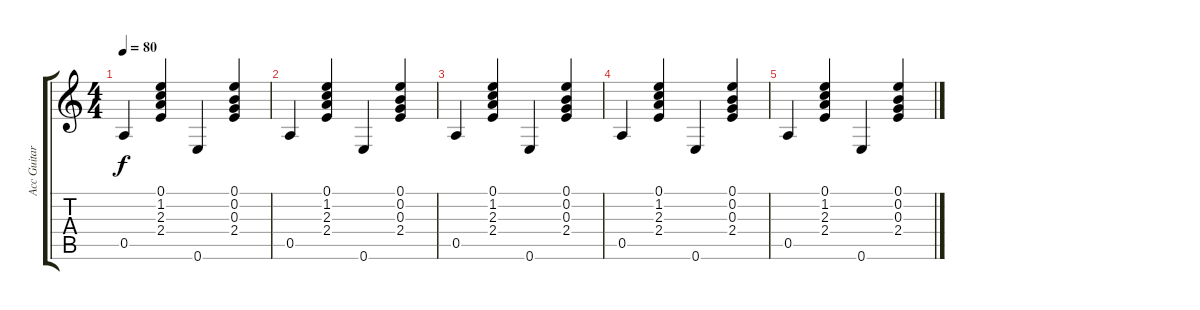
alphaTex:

\track ("Acc Guitar Shahrin" "Acc Guitar") {instrument acousticguitarnylon}
\staff {score tabs}
\tuning (E4 B3 G3 D3 A2 E2) {hide}
\ts (4 4)
\tempo 80
\clef g2
\ks c
0.5.4{dy f} (0.1 1.2 2.3 2.4).4 0.6.4 (0.1 0.2 0.3 2.4).4 |
0.5.4 (0.1 1.2 2.3 2.4).4 0.6.4 (0.1 0.2 0.3 2.4).4 |
0.5.4 (0.1 1.2 2.3 2.4).4 0.6.4 (0.1 0.2 0.3 2.4).4 |
0.5.4 (0.1 1.2 2.3 2.4).4 0.6.4 (0.1 0.2 0.3 2.4).4 |
0.5.4 (0.1 1.2 2.3 2.4).4 0.6.4 (0.1 0.2 0.3 2.4).4
